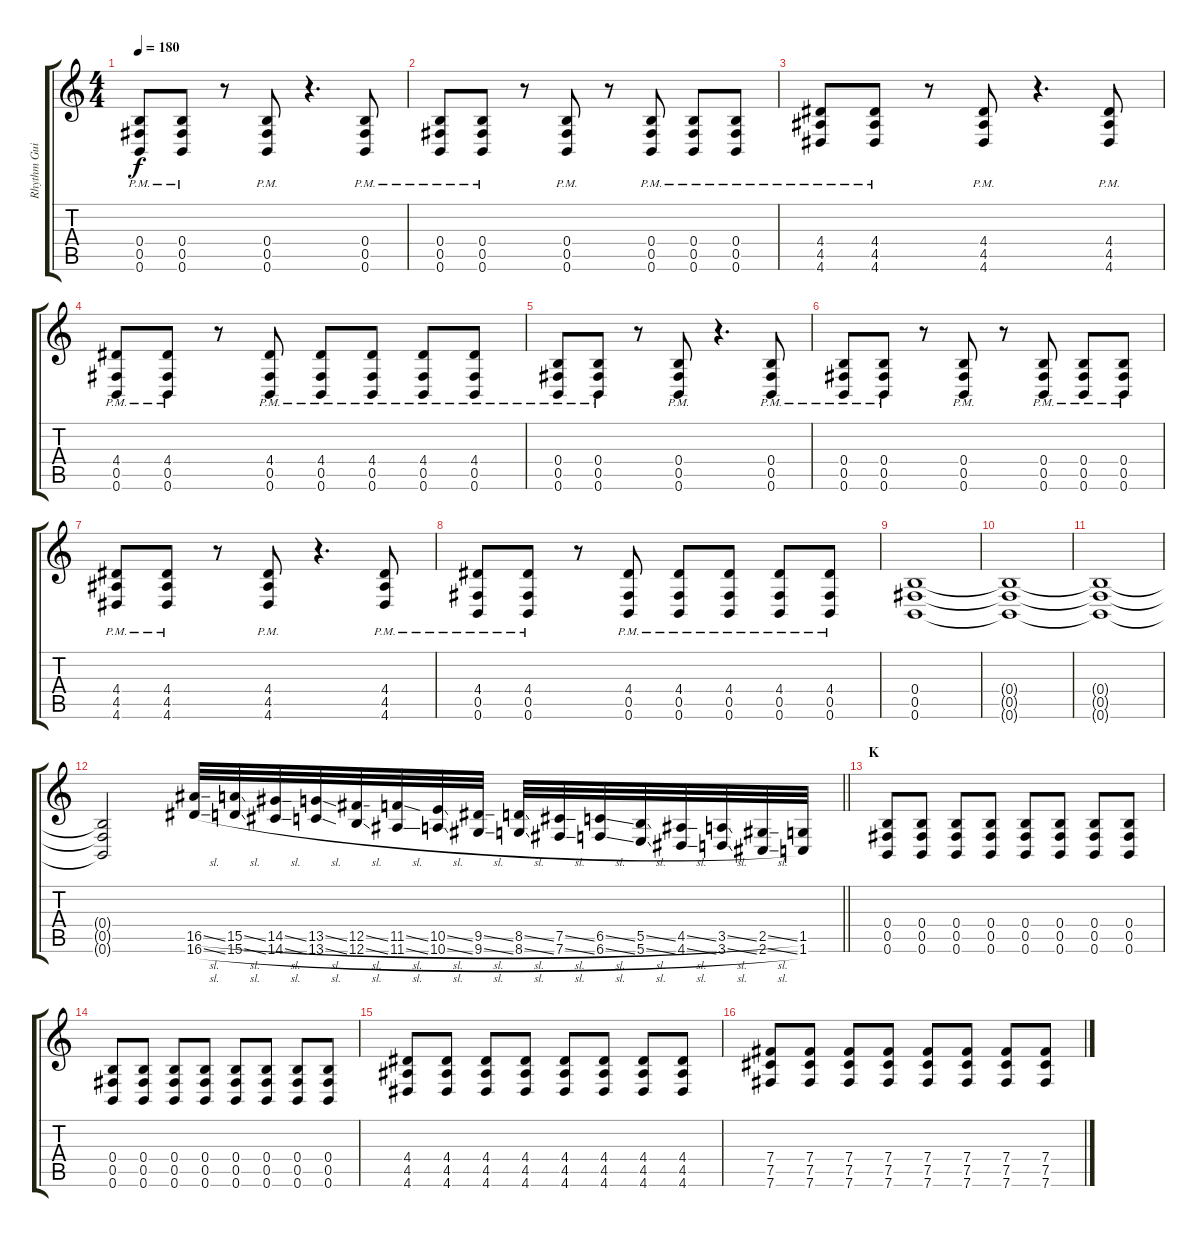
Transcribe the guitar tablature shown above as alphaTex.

\track ("Rhythm Guitar: Chris Di Carlo" "Rhythm Gui") {instrument distortionguitar}
\staff {score tabs}
\tuning (Db4 Ab3 E3 B2 Gb2 B1) {hide}
\ts (4 4)
\tempo 180
\clef g2
\ks c
(0.4{pm} 0.5{pm} 0.6{pm}).8{dy f} (0.4{pm} 0.5{pm} 0.6{pm}).8 r.8 (0.4{pm} 0.5{pm} 0.6{pm}).8 r.4{d} (0.4{pm} 0.5{pm} 0.6{pm}).8 |
(0.4{pm} 0.5{pm} 0.6{pm}).8 (0.4{pm} 0.5{pm} 0.6{pm}).8 r.8 (0.4{pm} 0.5{pm} 0.6{pm}).8 r.8 (0.4{pm} 0.5{pm} 0.6{pm}).8 (0.4{pm} 0.5{pm} 0.6{pm}).8 (0.4{pm} 0.5{pm} 0.6{pm}).8 |
(4.4{pm} 4.5{pm} 4.6{pm}).8 (4.4{pm} 4.5{pm} 4.6{pm}).8 r.8 (4.4{pm} 4.5{pm} 4.6{pm}).8 r.4{d} (4.4{pm} 4.5{pm} 4.6{pm}).8 |
(4.4{pm} 0.5{pm} 0.6{pm}).8 (4.4{pm} 0.5{pm} 0.6{pm}).8 r.8 (4.4{pm} 0.5{pm} 0.6{pm}).8 (4.4{pm} 0.5{pm} 0.6{pm}).8 (4.4{pm} 0.5{pm} 0.6{pm}).8 (4.4{pm} 0.5{pm} 0.6{pm}).8 (4.4{pm} 0.5{pm} 0.6{pm}).8 |
(0.4{pm} 0.5{pm} 0.6{pm}).8 (0.4{pm} 0.5{pm} 0.6{pm}).8 r.8 (0.4{pm} 0.5{pm} 0.6{pm}).8 r.4{d} (0.4{pm} 0.5{pm} 0.6{pm}).8 |
(0.4{pm} 0.5{pm} 0.6{pm}).8 (0.4{pm} 0.5{pm} 0.6{pm}).8 r.8 (0.4{pm} 0.5{pm} 0.6{pm}).8 r.8 (0.4{pm} 0.5{pm} 0.6{pm}).8 (0.4{pm} 0.5{pm} 0.6{pm}).8 (0.4{pm} 0.5{pm} 0.6{pm}).8 |
(4.4{pm} 4.5{pm} 4.6{pm}).8 (4.4{pm} 4.5{pm} 4.6{pm}).8 r.8 (4.4{pm} 4.5{pm} 4.6{pm}).8 r.4{d} (4.4{pm} 4.5{pm} 4.6{pm}).8 |
(4.4{pm} 0.5{pm} 0.6{pm}).8 (4.4{pm} 0.5{pm} 0.6{pm}).8 r.8 (4.4{pm} 0.5{pm} 0.6{pm}).8 (4.4{pm} 0.5{pm} 0.6{pm}).8 (4.4{pm} 0.5{pm} 0.6{pm}).8 (4.4{pm} 0.5{pm} 0.6{pm}).8 (4.4{pm} 0.5{pm} 0.6{pm}).8 |
(0.4 0.5 0.6).1 |
(0.4{t} 0.5{t} 0.6{t}).1 |
(0.4{t} 0.5{t} 0.6{t}).1 |
\barLineRight lightlight
(0.4{t} 0.5{t} 0.6{t}).2 (16.5{sl} 16.6{sl}).32 (15.5{sl} 15.6{sl}).32 (14.5{sl} 14.6{sl}).32 (13.5{sl} 13.6{sl}).32 (12.5{sl} 12.6{sl}).32 (11.5{sl} 11.6{sl}).32 (10.5{sl} 10.6{sl}).32 (9.5{sl} 9.6{sl}).32 (8.5{sl} 8.6{sl}).32 (7.5{sl} 7.6{sl}).32 (6.5{sl} 6.6{sl}).32 (5.5{sl} 5.6{sl}).32 (4.5{sl} 4.6{sl}).32 (3.5{sl} 3.6{sl}).32 (2.5{sl} 2.6{sl}).32 (1.5 1.6).32 |
\section ("" "K")
(0.4 0.5 0.6).8 (0.4 0.5 0.6).8 (0.4 0.5 0.6).8 (0.4 0.5 0.6).8 (0.4 0.5 0.6).8 (0.4 0.5 0.6).8 (0.4 0.5 0.6).8 (0.4 0.5 0.6).8 |
(0.4 0.5 0.6).8 (0.4 0.5 0.6).8 (0.4 0.5 0.6).8 (0.4 0.5 0.6).8 (0.4 0.5 0.6).8 (0.4 0.5 0.6).8 (0.4 0.5 0.6).8 (0.4 0.5 0.6).8 |
(4.4 4.5 4.6).8 (4.4 4.5 4.6).8 (4.4 4.5 4.6).8 (4.4 4.5 4.6).8 (4.4 4.5 4.6).8 (4.4 4.5 4.6).8 (4.4 4.5 4.6).8 (4.4 4.5 4.6).8 |
(7.4 7.5 7.6).8 (7.4 7.5 7.6).8 (7.4 7.5 7.6).8 (7.4 7.5 7.6).8 (7.4 7.5 7.6).8 (7.4 7.5 7.6).8 (7.4 7.5 7.6).8 (7.4 7.5 7.6).8
